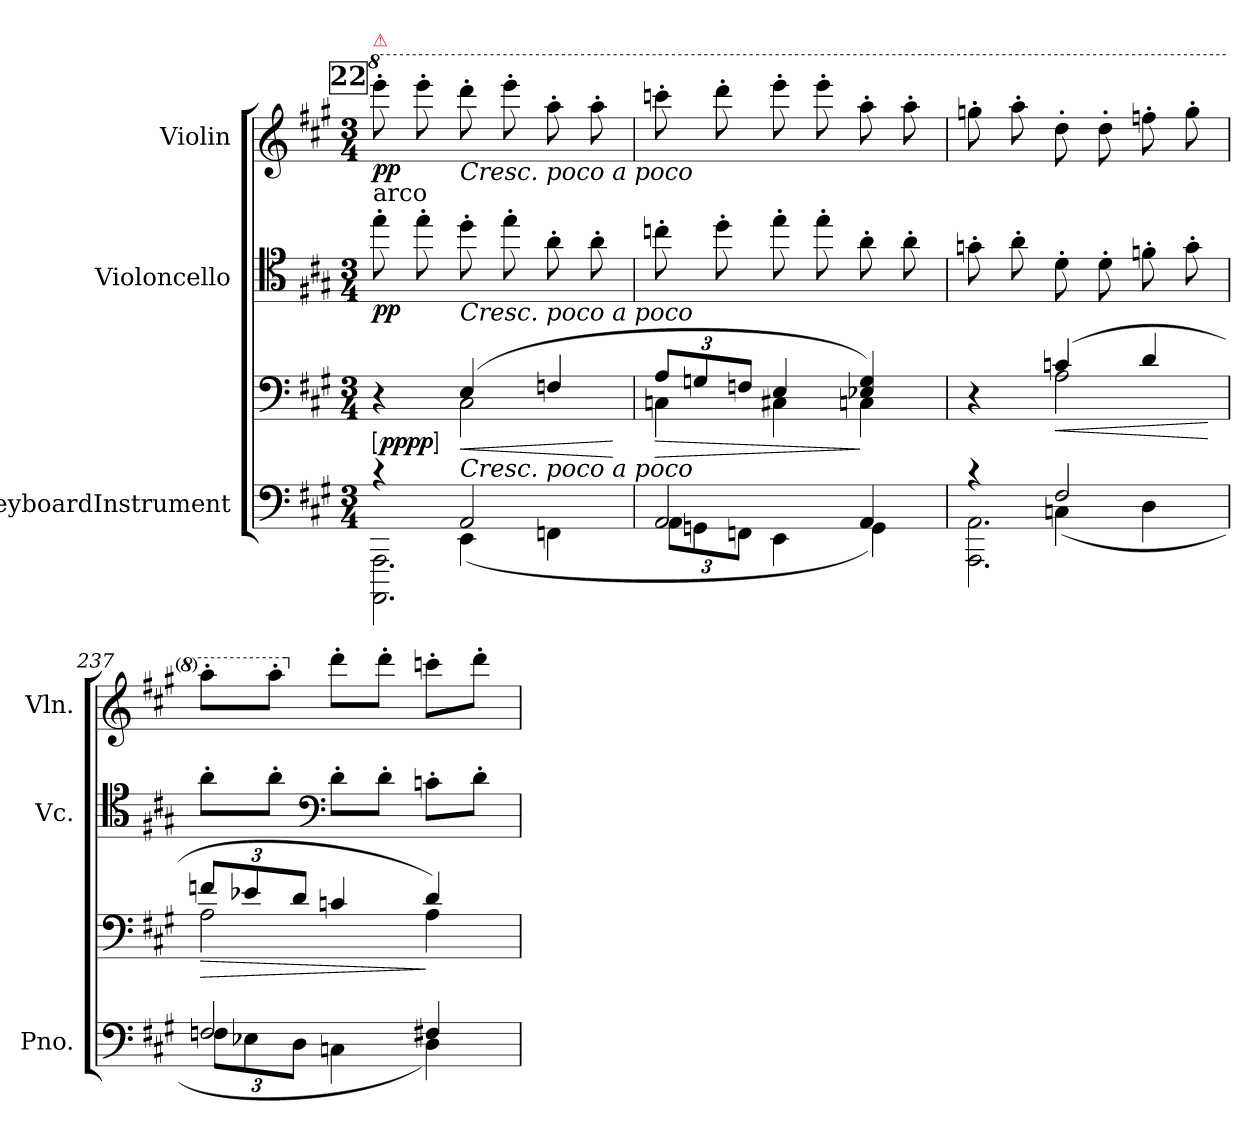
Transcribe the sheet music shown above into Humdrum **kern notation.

**kern	**kern	**dynam	**kern	**dynam	**kern	**dynam
*part3	*part3	*part3	*part2	*part2	*part1	*part1
*staff4	*staff3	*staff3/4	*staff2	*staff2	*staff1	*staff1
*I"KeyboardInstrument	*	*	*I"Violoncello	*	*I"Violin	*
*I'Pno.	*	*	*I'Vc.	*	*I'Vln.	*
*clefF4	*clefF4	*	*clefC4	*	*clefG2	*
*k[f#c#g#]	*k[f#c#g#]	*	*k[f#c#g#]	*	*k[f#c#g#]	*
*A:	*A:	*	*A:	*	*A:	*
*M3/4	*M3/4	*	*M3/4	*	*M3/4	*
!!LO:REH:place=s1:t=22
=234	=234	=234	=234	=234	=234	=234
*^	*^	*	*	*	*	*
*	*^	*	*	*	*	*	*	*
*	*	*	*	*	*	*	*	*8va	*
!	!	!	!	!	!	!	!	!LO:TX:a:color=crimson:t=⚠	!
!	!	!	!	!	!	!LO:TX:a:t=arco	!	!	!
!	!	!	!	!	!LO:DY:ed=brack	!	!	!	!
!	!	!	!	!	!LO:DY:n=1:ed=brack	!	!	!	!
2.AAAA\ 2.AAA\	4rc	4ryy	4r	4ryy	pp pp	8ee'	pp	8eeee'	pp
*	*	*	*	*	*	*	*	*MM192	*
.	.	.	.	.	.	8ee'	.	8eeee'	.
!	!	!	!	!	!	!	!	!LO:TX:b:i:t=Cresc. poco a poco	!
!	!	!	!	!	!	!LO:TX:b:i:t=Cresc. poco a poco	!	!	!
!	!	!	!LO:TX:b:i:t=Cresc. poco a poco	!	!	!	!	!	!
!	!	!	!	!	!LO:HP:b	!	!	!	!
.	(4EE	2AA	(4E	2C#	<	8dd'	.	8dddd'	.
.	.	.	.	.	.	8ee'	.	8eeee'	.
.	4FFn	.	4Fn	.	.	8a'	.	8aaa'	.
.	.	.	.	.	.	8a'	.	8aaa'	.
*v	*v	*v	*	*	*	*	*	*	*
*	*v	*v	*	*	*	*	*
.	.	[	.	.	.	.
=235	=235	=235	=235	=235	=235	=235
*^	*^	*	*	*	*	*
!	!	!	!	!LO:HP:b	!	!	!	!
2AA	12AAL	12AL	4Cn	>	8ccn'	.	8ccccn'	.
.	12GGn	12Gn	.	.	.	.	.	.
.	.	.	.	.	8dd'	.	8dddd'	.
.	12FFnJ	12FnJ	.	.	.	.	.	.
.	4EE	4E	4C#X	.	8ee'	.	8eeee'	.
.	.	.	.	.	8ee'	.	8eeee'	.
4AA	4GG)	4E-X 4G)	4Cn	]	8a'	.	8aaa'	.
.	.	.	.	.	8a'	.	8aaa'	.
=236	=236	=236	=236	=236	=236	=236	=236	=236
*	*^	*	*	*	*	*	*	*
4rc	4ryy	2.AAA\ 2.AA\	4ryy	4r	.	8gn'	.	8gggn'	.
.	.	.	.	.	.	8a'	.	8aaa'	.
!	!	!	!	!	!LO:HP:b	!	!	!	!
2F#	(4Cn\	.	(>4cn/	2A	<	8d'	.	8ddd'	.
.	.	.	.	.	.	8d'	.	8ddd'	.
.	4D\	.	4d/	.	.	8fn'	.	8fffn'	.
.	.	.	.	.	.	8g'	.	8ggg'	.
*v	*v	*v	*	*	*	*	*	*	*
*	*v	*v	*	*	*	*	*
.	.	[	.	.	.	.
=237	=237	=237	=237	=237	=237	=237
*^	*^	*	*	*	*	*
!	!	!	!	!LO:HP:b	!	!	!	!
2F#i	12FnL	12fnL	2A	>	8a'L	.	8aaa'L	.
.	12E-X	12e-X	.	.	.	.	.	.
.	.	.	.	.	8a'J	.	8aaa'J	.
.	12DJ	12dJ	.	.	.	.	.	.
*	*	*	*	*	*clefF4	*	*	*
*	*	*	*	*	*	*	*X8va	*
.	4Cn	4cn	.	.	8d'L	.	8ddd'L	.
.	.	.	.	.	8d'J	.	8ddd'J	.
4F#X	4D)	4d)	4A	]	8cn'L	.	8cccn'L	.
.	.	.	.	.	8d'J	.	8ddd'J	.
*v	*v	*	*	*	*	*	*	*
*	*v	*v	*	*	*	*	*
=	=	=	=	=	=	=
*-	*-	*-	*-	*-	*-	*-
